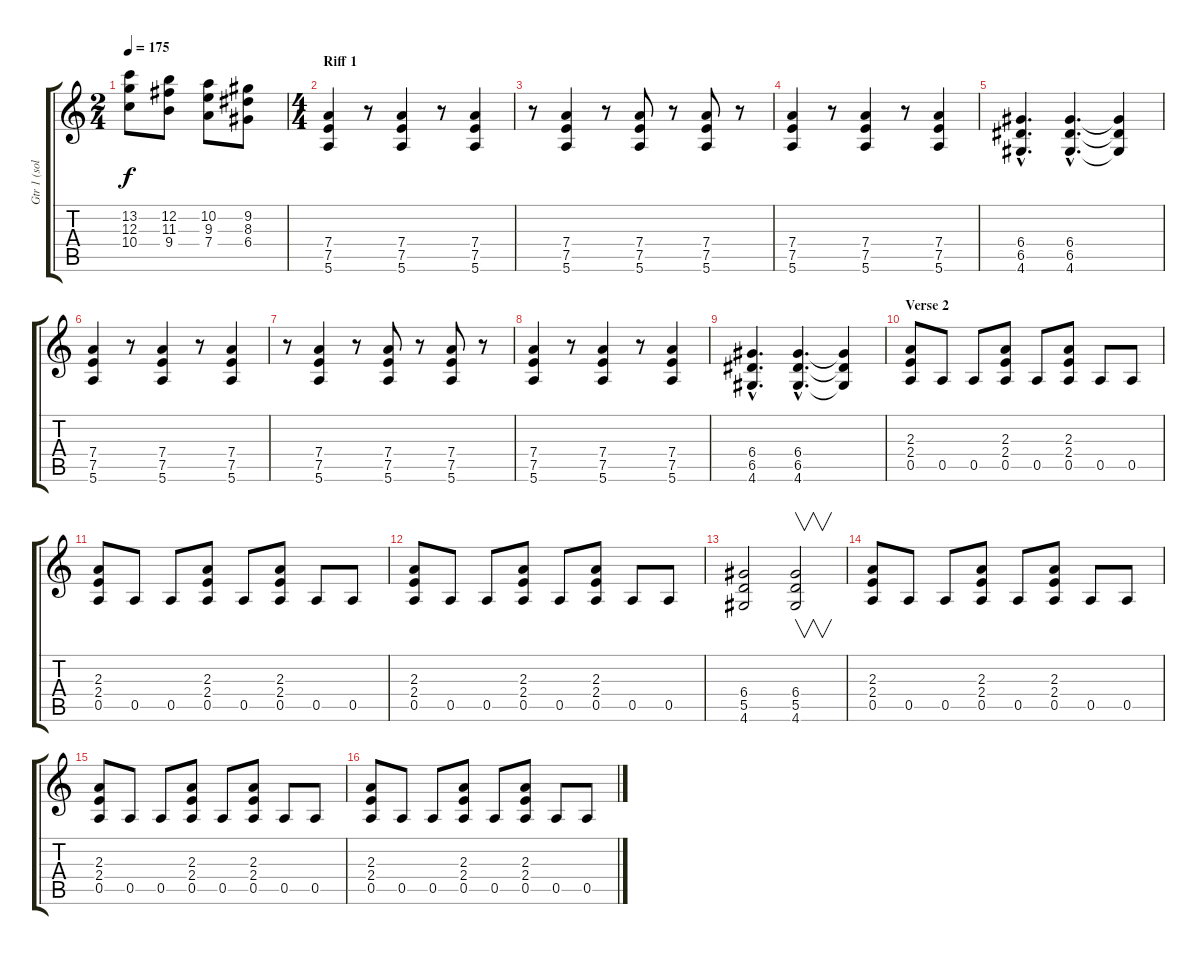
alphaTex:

\track ("Gtr 1 (solos)" "Gtr 1 (sol") {instrument overdrivenguitar}
\staff {score tabs}
\tuning (E4 B3 G3 D3 A2 E2) {hide}
\ts (2 4)
\tempo 175
\clef g2
\ks c
(13.2 12.3 10.4).8{dy f} (12.2 11.3 9.4).8 (10.2 9.3 7.4).8 (9.2 8.3 6.4).8 |
\ts (4 4)
\section ("" "Riff 1")
(7.4 7.5 5.6).4 r.8 (7.4 7.5 5.6).4 r.8 (7.4 7.5 5.6).4 |
r.8 (7.4 7.5 5.6).4 r.8 (7.4 7.5 5.6).8 r.8 (7.4 7.5 5.6).8 r.8 |
(7.4 7.5 5.6).4 r.8 (7.4 7.5 5.6).4 r.8 (7.4 7.5 5.6).4 |
(6.4{hac} 6.5{hac} 4.6{hac}).4{d} (6.4{hac} 6.5{hac} 4.6{hac}).4{d} (6.4{t} 6.5{t} 4.6{t}).4 |
(7.4 7.5 5.6).4 r.8 (7.4 7.5 5.6).4 r.8 (7.4 7.5 5.6).4 |
r.8 (7.4 7.5 5.6).4 r.8 (7.4 7.5 5.6).8 r.8 (7.4 7.5 5.6).8 r.8 |
(7.4 7.5 5.6).4 r.8 (7.4 7.5 5.6).4 r.8 (7.4 7.5 5.6).4 |
(6.4{hac} 6.5{hac} 4.6{hac}).4{d} (6.4{hac} 6.5{hac} 4.6{hac}).4{d} (6.4{t} 6.5{t} 4.6{t}).4 |
\section ("" "Verse 2")
(2.3 2.4 0.5).8 0.5.8 0.5.8 (2.3 2.4 0.5).8 0.5.8 (2.3 2.4 0.5).8 0.5.8 0.5.8 |
(2.3 2.4 0.5).8 0.5.8 0.5.8 (2.3 2.4 0.5).8 0.5.8 (2.3 2.4 0.5).8 0.5.8 0.5.8 |
(2.3 2.4 0.5).8 0.5.8 0.5.8 (2.3 2.4 0.5).8 0.5.8 (2.3 2.4 0.5).8 0.5.8 0.5.8 |
(6.4 5.5 4.6).2 (6.4 5.5 4.6).2{v} |
(2.3 2.4 0.5).8 0.5.8 0.5.8 (2.3 2.4 0.5).8 0.5.8 (2.3 2.4 0.5).8 0.5.8 0.5.8 |
(2.3 2.4 0.5).8 0.5.8 0.5.8 (2.3 2.4 0.5).8 0.5.8 (2.3 2.4 0.5).8 0.5.8 0.5.8 |
(2.3 2.4 0.5).8 0.5.8 0.5.8 (2.3 2.4 0.5).8 0.5.8 (2.3 2.4 0.5).8 0.5.8 0.5.8
